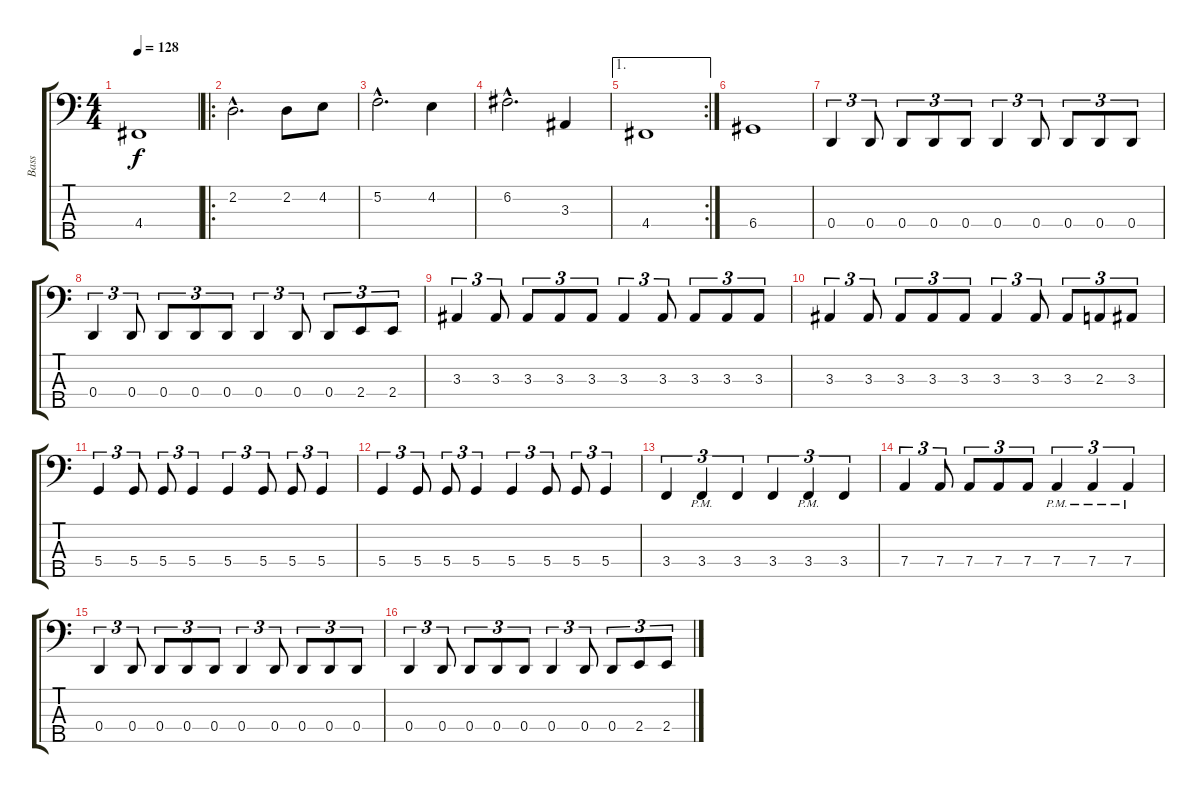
\track ("Bass" "Bass") {instrument slapbass2}
\staff {score tabs}
\tuning (F2 C2 G1 D1 A0) {hide}
\ts (4 4)
\tempo 128
\clef f4
\ks c
4.4.1{dy f} |
\ro
2.2{hac}.2{d} 2.2.8 4.2.8 |
5.2{hac}.2{d} 4.2.4 |
6.2{hac}.2{d} 3.3.4 |
\ae 1
\rc 2
4.4.1 |
6.4.1 |
0.4.4{tu (3 2)} 0.4.8{tu (3 2)} 0.4.8{tu (3 2)} 0.4.8{tu (3 2)} 0.4.8{tu (3 2)} 0.4.4{tu (3 2)} 0.4.8{tu (3 2)} 0.4.8{tu (3 2)} 0.4.8{tu (3 2)} 0.4.8{tu (3 2)} |
0.4.4{tu (3 2)} 0.4.8{tu (3 2)} 0.4.8{tu (3 2)} 0.4.8{tu (3 2)} 0.4.8{tu (3 2)} 0.4.4{tu (3 2)} 0.4.8{tu (3 2)} 0.4.8{tu (3 2)} 2.4.8{tu (3 2)} 2.4.8{tu (3 2)} |
3.3.4{tu (3 2)} 3.3.8{tu (3 2)} 3.3.8{tu (3 2)} 3.3.8{tu (3 2)} 3.3.8{tu (3 2)} 3.3.4{tu (3 2)} 3.3.8{tu (3 2)} 3.3.8{tu (3 2)} 3.3.8{tu (3 2)} 3.3.8{tu (3 2)} |
3.3.4{tu (3 2)} 3.3.8{tu (3 2)} 3.3.8{tu (3 2)} 3.3.8{tu (3 2)} 3.3.8{tu (3 2)} 3.3.4{tu (3 2)} 3.3.8{tu (3 2)} 3.3.8{tu (3 2)} 2.3.8{tu (3 2)} 3.3.8{tu (3 2)} |
5.4.4{tu (3 2)} 5.4.8{tu (3 2)} 5.4.8{tu (3 2)} 5.4.4{tu (3 2)} 5.4.4{tu (3 2)} 5.4.8{tu (3 2)} 5.4.8{tu (3 2)} 5.4.4{tu (3 2)} |
5.4.4{tu (3 2)} 5.4.8{tu (3 2)} 5.4.8{tu (3 2)} 5.4.4{tu (3 2)} 5.4.4{tu (3 2)} 5.4.8{tu (3 2)} 5.4.8{tu (3 2)} 5.4.4{tu (3 2)} |
3.4.4{tu (3 2)} 3.4{pm}.4{tu (3 2)} 3.4.4{tu (3 2)} 3.4.4{tu (3 2)} 3.4{pm}.4{tu (3 2)} 3.4.4{tu (3 2)} |
7.4.4{tu (3 2)} 7.4.8{tu (3 2)} 7.4.8{tu (3 2)} 7.4.8{tu (3 2)} 7.4.8{tu (3 2)} 7.4{pm}.4{tu (3 2)} 7.4{pm}.4{tu (3 2)} 7.4{pm}.4{tu (3 2)} |
0.4.4{tu (3 2)} 0.4.8{tu (3 2)} 0.4.8{tu (3 2)} 0.4.8{tu (3 2)} 0.4.8{tu (3 2)} 0.4.4{tu (3 2)} 0.4.8{tu (3 2)} 0.4.8{tu (3 2)} 0.4.8{tu (3 2)} 0.4.8{tu (3 2)} |
0.4.4{tu (3 2)} 0.4.8{tu (3 2)} 0.4.8{tu (3 2)} 0.4.8{tu (3 2)} 0.4.8{tu (3 2)} 0.4.4{tu (3 2)} 0.4.8{tu (3 2)} 0.4.8{tu (3 2)} 2.4.8{tu (3 2)} 2.4.8{tu (3 2)}
